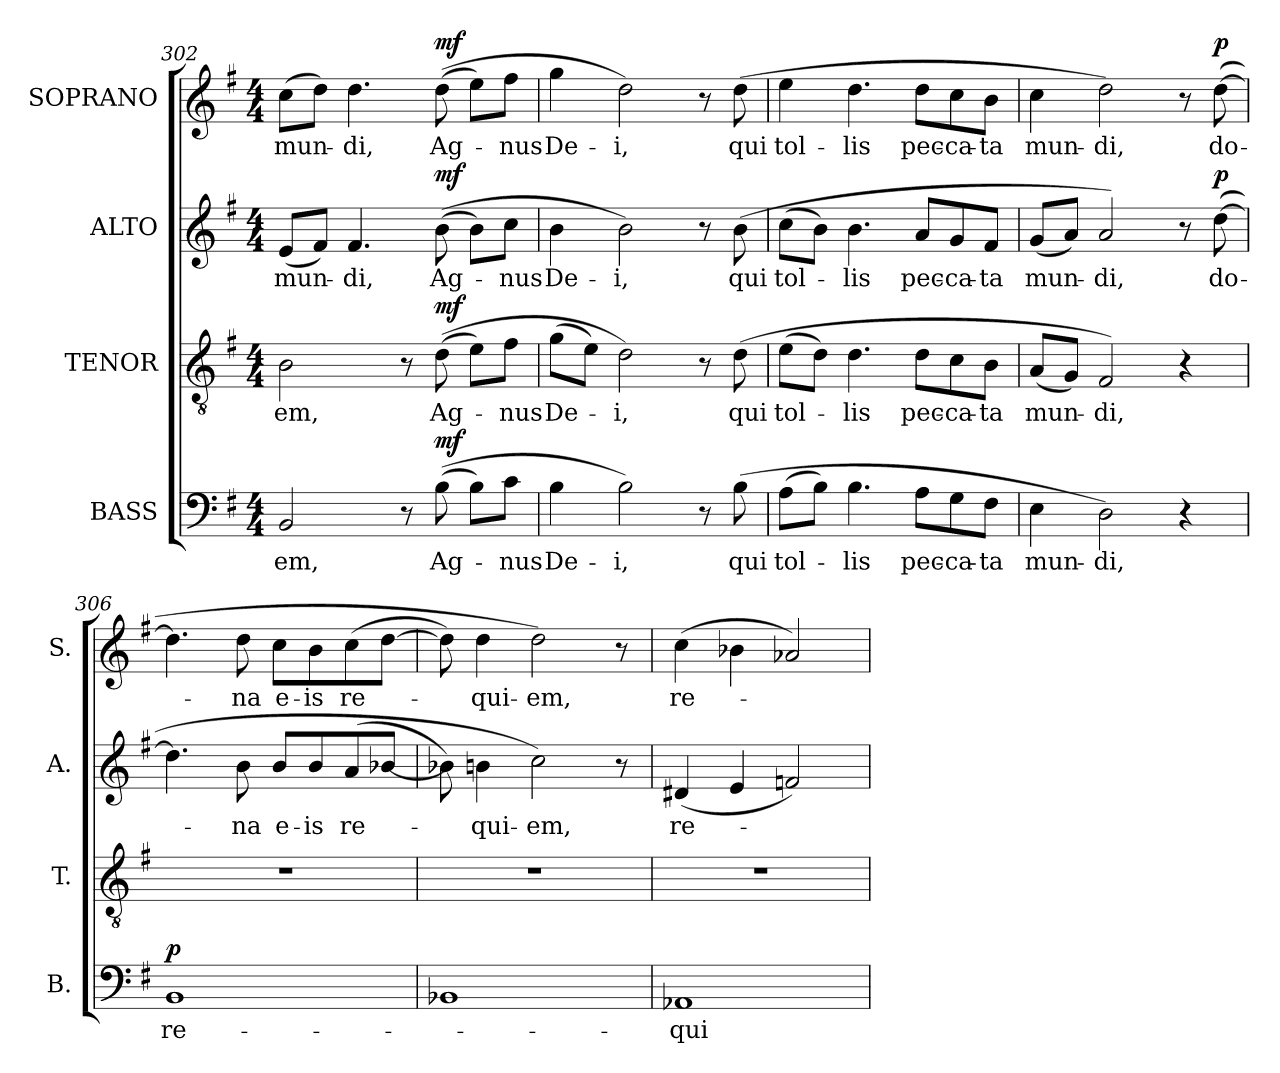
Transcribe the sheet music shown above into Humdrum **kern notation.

**kern	**text	**dynam	**kern	**text	**dynam	**kern	**text	**dynam	**kern	**text	**dynam
*part4	*part4	*part4	*part3	*part3	*part3	*part2	*part2	*part2	*part1	*part1	*part1
*staff4	*staff4	*staff4	*staff3	*staff3	*staff3	*staff2	*staff2	*staff2	*staff1	*staff1	*staff1
*I"BASS	*	*	*I"TENOR	*	*	*I"ALTO	*	*	*I"SOPRANO	*	*
*I'B.	*	*	*I'T.	*	*	*I'A.	*	*	*I'S.	*	*
*clefF4	*	*	*clefGv2	*	*	*clefG2	*	*	*clefG2	*	*
*	*	*	*ITrd7c12	*	*	*	*	*	*	*	*
*k[f#]	*	*	*k[f#]	*	*	*k[f#]	*	*	*k[f#]	*	*
*G:	*	*	*G:	*	*	*G:	*	*	*G:	*	*
*M4/4	*	*	*M4/4	*	*	*M4/4	*	*	*M4/4	*	*
=302	=302	=302	=302	=302	=302	=302	=302	=302	=302	=302	=302
!	!LO:LY:b:color=#000000	!	!	!	!	!	!	!	!	!	!
!	!	!	!	!LO:LY:b:color=#000000	!	!	!	!	!	!	!
!	!	!	!	!	!	!	!LO:LY:b:color=#000000	!	!	!	!
!	!	!	!	!	!	!	!	!	!	!LO:LY:b:color=#000000	!
2BBi/	-em,	.	2BBi\	-em,	.	(8ei/L	mun-	.	(8cci\L	mun-	.
.	.	.	.	.	.	8f#i/J)	.	.	8ddi\J)	.	.
!	!	!	!	!	!	!	!LO:LY:b:color=#000000	!	!	!	!
!	!	!	!	!	!	!	!	!	!	!LO:LY:b:color=#000000	!
.	.	.	.	.	.	4.f#i/	-di,	.	4.ddi\	-di,	.
8r	.	.	8r	.	.	.	.	.	.	.	.
!	!LO:LY:b:color=#000000	!	!	!	!	!	!	!	!	!	!
!	!	!	!	!LO:LY:b:color=#000000	!	!	!	!	!	!	!
!	!	!	!	!	!	!	!LO:LY:b:color=#000000	!	!	!	!
!	!	!	!	!	!	!	!	!	!	!LO:LY:b:color=#000000	!
((8Bi\	Ag-	mf	((8Di\	Ag-	mf	((8bi\	Ag-	mf	((8ddi\	Ag-	mf
8Bi\L)	.	.	8Ei\L)	.	.	8bi\L)	.	.	8eei\L)	.	.
!	!LO:LY:b:color=#000000	!	!	!	!	!	!	!	!	!	!
!	!	!	!	!LO:LY:b:color=#000000	!	!	!	!	!	!	!
!	!	!	!	!	!	!	!LO:LY:b:color=#000000	!	!	!	!
!	!	!	!	!	!	!	!	!	!	!LO:LY:b:color=#000000	!
8ci\J	-nus	.	8F#i\J	-nus	.	8cci\J	-nus	.	8ff#i\J	-nus	.
!!LO:LB:g=z
=303	=303	=303	=303	=303	=303	=303	=303	=303	=303	=303	=303
!	!LO:LY:b:color=#000000	!	!	!	!	!	!	!	!	!	!
!	!	!	!	!LO:LY:b:color=#000000	!	!	!	!	!	!	!
!	!	!	!	!	!	!	!LO:LY:b:color=#000000	!	!	!	!
!	!	!	!	!	!	!	!	!	!	!LO:LY:b:color=#000000	!
4Bi\	De-	.	(8Gi\L	De-	.	4bi\	De-	.	4ggi\	De-	.
.	.	.	8Ei\J)	.	.	.	.	.	.	.	.
!	!LO:LY:b:color=#000000	!	!	!	!	!	!	!	!	!	!
!	!	!	!	!LO:LY:b:color=#000000	!	!	!	!	!	!	!
!	!	!	!	!	!	!	!LO:LY:b:color=#000000	!	!	!	!
!	!	!	!	!	!	!	!	!	!	!LO:LY:b:color=#000000	!
2Bi\)	-i,	.	2Di\)	-i,	.	2bi\)	-i,	.	2ddi\)	-i,	.
8r	.	.	8r	.	.	8r	.	.	8r	.	.
!	!LO:LY:b:color=#000000	!	!	!	!	!	!	!	!	!	!
!	!	!	!	!LO:LY:b:color=#000000	!	!	!	!	!	!	!
!	!	!	!	!	!	!	!LO:LY:b:color=#000000	!	!	!	!
!	!	!	!	!	!	!	!	!	!	!LO:LY:b:color=#000000	!
(8Bi\	qui	.	(8Di\	qui	.	(8bi\	qui	.	(8ddi\	qui	.
=304	=304	=304	=304	=304	=304	=304	=304	=304	=304	=304	=304
!	!LO:LY:b:color=#000000	!	!	!	!	!	!	!	!	!	!
!	!	!	!	!LO:LY:b:color=#000000	!	!	!	!	!	!	!
!	!	!	!	!	!	!	!LO:LY:b:color=#000000	!	!	!	!
!	!	!	!	!	!	!	!	!	!	!LO:LY:b:color=#000000	!
(8Ai\L	tol-	.	(8Ei\L	tol-	.	(8cci\L	tol-	.	4eei\	tol-	.
8Bi\J)	.	.	8Di\J)	.	.	8bi\J)	.	.	.	.	.
!	!LO:LY:b:color=#000000	!	!	!	!	!	!	!	!	!	!
!	!	!	!	!LO:LY:b:color=#000000	!	!	!	!	!	!	!
!	!	!	!	!	!	!	!LO:LY:b:color=#000000	!	!	!	!
!	!	!	!	!	!	!	!	!	!	!LO:LY:b:color=#000000	!
4.Bi\	-lis	.	4.Di\	-lis	.	4.bi\	-lis	.	4.ddi\	-lis	.
!	!LO:LY:b:color=#000000	!	!	!	!	!	!	!	!	!	!
!	!	!	!	!LO:LY:b:color=#000000	!	!	!	!	!	!	!
!	!	!	!	!	!	!	!LO:LY:b:color=#000000	!	!	!	!
!	!	!	!	!	!	!	!	!	!	!LO:LY:b:color=#000000	!
8Ai\L	pec-	.	8Di\L	pec-	.	8ai/L	pec-	.	8ddi\L	pec-	.
!	!LO:LY:b:color=#000000	!	!	!	!	!	!	!	!	!	!
!	!	!	!	!LO:LY:b:color=#000000	!	!	!	!	!	!	!
!	!	!	!	!	!	!	!LO:LY:b:color=#000000	!	!	!	!
!	!	!	!	!	!	!	!	!	!	!LO:LY:b:color=#000000	!
8Gi\	-ca-	.	8Ci\	-ca-	.	8gi/	-ca-	.	8cci\	-ca-	.
!	!LO:LY:b:color=#000000	!	!	!	!	!	!	!	!	!	!
!	!	!	!	!LO:LY:b:color=#000000	!	!	!	!	!	!	!
!	!	!	!	!	!	!	!LO:LY:b:color=#000000	!	!	!	!
!	!	!	!	!	!	!	!	!	!	!LO:LY:b:color=#000000	!
8F#i\J	-ta	.	8BBi\J	-ta	.	8f#i/J	-ta	.	8bi\J	-ta	.
=305	=305	=305	=305	=305	=305	=305	=305	=305	=305	=305	=305
!	!LO:LY:b:color=#000000	!	!	!	!	!	!	!	!	!	!
!	!	!	!	!LO:LY:b:color=#000000	!	!	!	!	!	!	!
!	!	!	!	!	!	!	!LO:LY:b:color=#000000	!	!	!	!
!	!	!	!	!	!	!	!	!	!	!LO:LY:b:color=#000000	!
4Ei\	mun-	.	(8AAi/L	mun-	.	(8gi/L	mun-	.	4cci\	mun-	.
.	.	.	8GGi/J)	.	.	8ai/J)	.	.	.	.	.
!	!LO:LY:b:color=#000000	!	!	!	!	!	!	!	!	!	!
!	!	!	!	!LO:LY:b:color=#000000	!	!	!	!	!	!	!
!	!	!	!	!	!	!	!LO:LY:b:color=#000000	!	!	!	!
!	!	!	!	!	!	!	!	!	!	!LO:LY:b:color=#000000	!
2Di\)	-di,	.	2FF#i/)	-di,	.	2ai/)	-di,	.	2ddi\)	-di,	.
4r	.	.	4r	.	.	8r	.	.	8r	.	.
!	!	!	!	!	!	!	!LO:LY:b:color=#000000	!	!	!	!
!	!	!	!	!	!	!	!	!	!	!LO:LY:b:color=#000000	!
.	.	.	.	.	.	([>8ddi\	do-	p	([>8ddi\	do-	p
=306	=306	=306	=306	=306	=306	=306	=306	=306	=306	=306	=306
!	!LO:LY:b:color=#000000	!	!	!	!	!	!	!	!	!	!
1BBi	re-	p	1r	.	.	4.ddi\]	.	.	4.ddi\]	.	.
!	!	!	!	!	!	!	!LO:LY:b:color=#000000	!	!	!	!
!	!	!	!	!	!	!	!	!	!	!LO:LY:b:color=#000000	!
.	.	.	.	.	.	8bi\	-na	.	8ddi\	-na	.
!	!	!	!	!	!	!	!LO:LY:b:color=#000000	!	!	!	!
!	!	!	!	!	!	!	!	!	!	!LO:LY:b:color=#000000	!
.	.	.	.	.	.	8bi/L	e-	.	8cci\L	e-	.
!	!	!	!	!	!	!	!LO:LY:b:color=#000000	!	!	!	!
!	!	!	!	!	!	!	!	!	!	!LO:LY:b:color=#000000	!
.	.	.	.	.	.	8bi/	-is	.	8bi\	-is	.
!	!	!	!	!	!	!	!LO:LY:b:color=#000000	!	!	!	!
!	!	!	!	!	!	!	!	!	!	!LO:LY:b:color=#000000	!
.	.	.	.	.	.	(8ai/	re-	.	(8cci\	re-	.
.	.	.	.	.	.	[<8b-Xi/J	.	.	[>8ddi\J	.	.
=307	=307	=307	=307	=307	=307	=307	=307	=307	=307	=307	=307
1BB-Xi	.	.	1r	.	.	8b-Xi\])	.	.	8ddi\])	.	.
!	!	!	!	!	!	!	!LO:LY:b:color=#000000	!	!	!	!
!	!	!	!	!	!	!	!	!	!	!LO:LY:b:color=#000000	!
.	.	.	.	.	.	4bni\	-qui-	.	4ddi\	-qui-	.
!	!	!	!	!	!	!	!LO:LY:b:color=#000000	!	!	!	!
!	!	!	!	!	!	!	!	!	!	!LO:LY:b:color=#000000	!
.	.	.	.	.	.	2cci\)	-em,	.	2ddi\)	-em,	.
.	.	.	.	.	.	8r	.	.	8r	.	.
=308	=308	=308	=308	=308	=308	=308	=308	=308	=308	=308	=308
!	!LO:LY:b:color=#000000	!	!	!	!	!	!	!	!	!	!
!	!	!	!	!	!	!	!LO:LY:b:color=#000000	!	!	!	!
!	!	!	!	!	!	!	!	!	!	!LO:LY:b:color=#000000	!
1AA-Xi	-qui-	.	1r	.	.	(4d#Xi/	re-	.	(4cci\	re-	.
.	.	.	.	.	.	4ei/	.	.	4b-Xi\	.	.
.	.	.	.	.	.	2fni/)	.	.	2a-Xi/)	.	.
=	=	=	=	=	=	=	=	=	=	=	=
*-	*-	*-	*-	*-	*-	*-	*-	*-	*-	*-	*-
